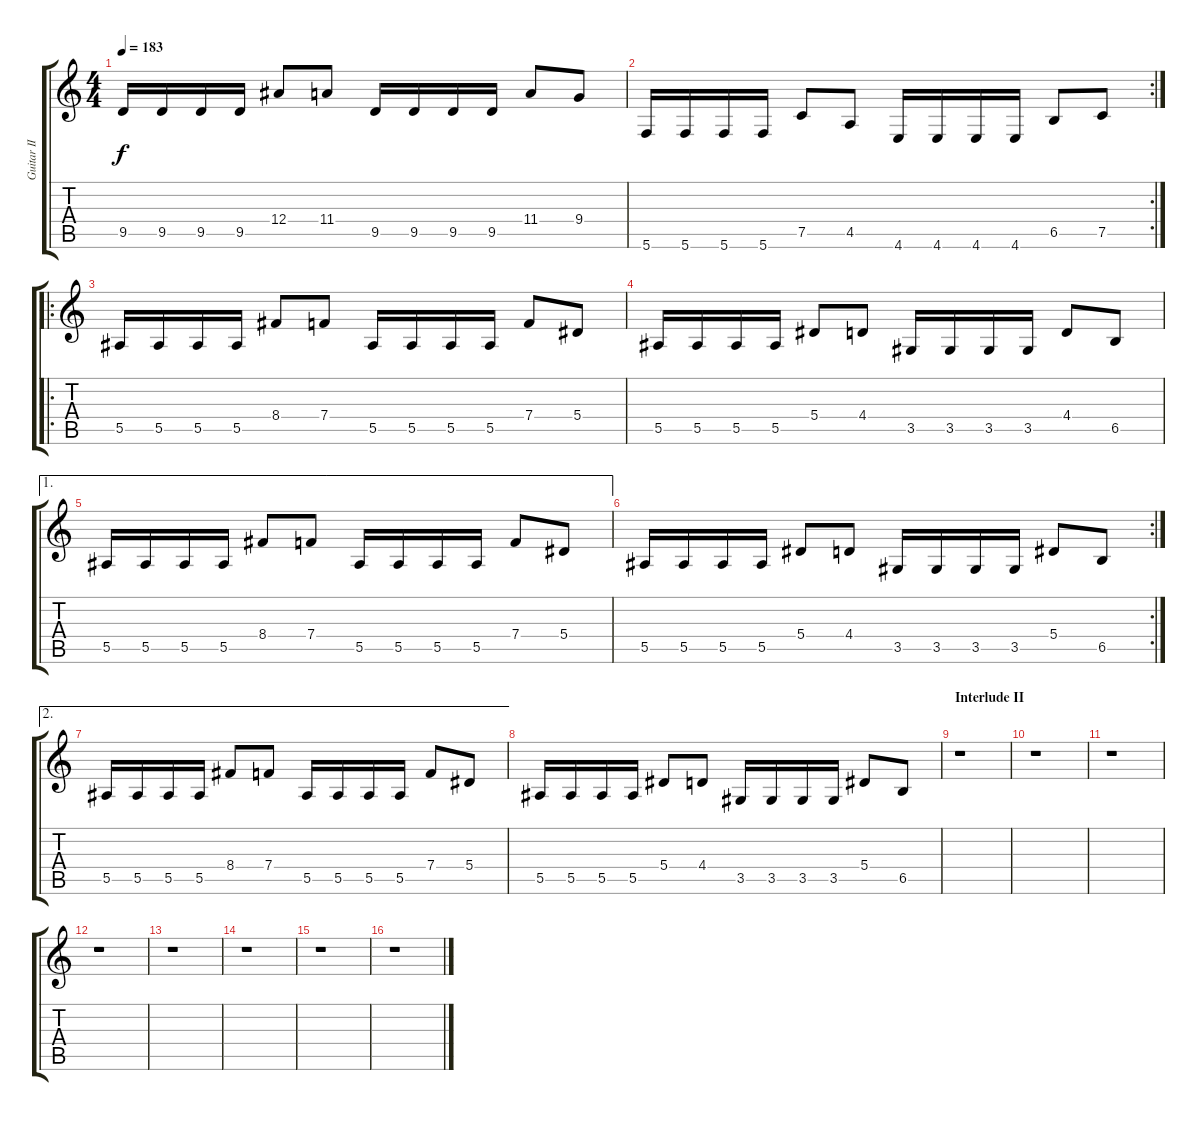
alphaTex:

\track ("Guitar II" "Guitar II") {instrument distortionguitar}
\staff {score tabs}
\tuning (C4 G3 Eb3 Bb2 F2 C2) {hide}
\ts (4 4)
\tempo 183
\clef g2
\ks c
9.5.16{dy f} 9.5.16 9.5.16 9.5.16 12.4.8 11.4.8 9.5.16 9.5.16 9.5.16 9.5.16 11.4.8 9.4.8 |
\rc 2
5.6.16 5.6.16 5.6.16 5.6.16 7.5.8 4.5.8 4.6.16 4.6.16 4.6.16 4.6.16 6.5.8 7.5.8 |
\ro
5.5.16 5.5.16 5.5.16 5.5.16 8.4.8 7.4.8 5.5.16 5.5.16 5.5.16 5.5.16 7.4.8 5.4.8 |
5.5.16 5.5.16 5.5.16 5.5.16 5.4.8 4.4.8 3.5.16 3.5.16 3.5.16 3.5.16 4.4.8 6.5.8 |
\ae 1
5.5.16 5.5.16 5.5.16 5.5.16 8.4.8 7.4.8 5.5.16 5.5.16 5.5.16 5.5.16 7.4.8 5.4.8 |
\rc 2
5.5.16 5.5.16 5.5.16 5.5.16 5.4.8 4.4.8 3.5.16 3.5.16 3.5.16 3.5.16 5.4.8 6.5.8 |
\ae 2
5.5.16 5.5.16 5.5.16 5.5.16 8.4.8 7.4.8 5.5.16 5.5.16 5.5.16 5.5.16 7.4.8 5.4.8 |
5.5.16 5.5.16 5.5.16 5.5.16 5.4.8 4.4.8 3.5.16 3.5.16 3.5.16 3.5.16 5.4.8 6.5.8 |
\section ("" "Interlude II")
r.1 |
r.1 |
r.1 |
r.1 |
r.1 |
r.1 |
r.1 |
r.1
